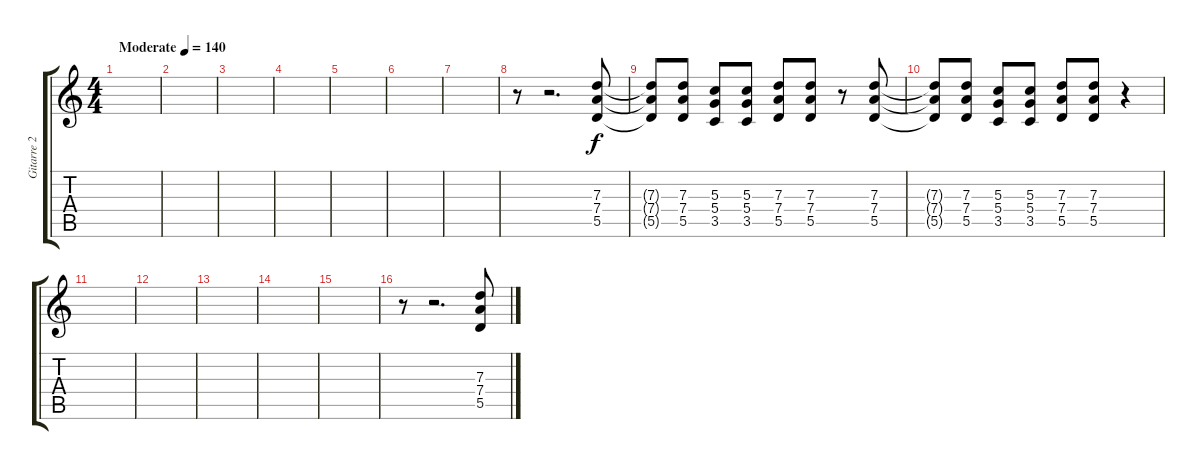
\track ("Gitarre 2" "Gitarre 2") {instrument distortionguitar}
\staff {score tabs}
\tuning (E4 B3 G3 D3 A2 E2) {hide}
\ts (4 4)
\tempo (140 "Moderate")
\clef g2
\ks c
|
|
|
|
|
|
|
r.8 r.2{d} (7.3 7.4 5.5).8 |
(7.3{t} 7.4{t} 5.5{t}).8 (7.3 7.4 5.5).8 (5.3 5.4 3.5).8 (5.3 5.4 3.5).8 (7.3 7.4 5.5).8 (7.3 7.4 5.5).8 r.8 (7.3 7.4 5.5).8 |
(7.3{t} 7.4{t} 5.5{t}).8 (7.3 7.4 5.5).8 (5.3 5.4 3.5).8 (5.3 5.4 3.5).8 (7.3 7.4 5.5).8 (7.3 7.4 5.5).8 r.4 |
|
|
|
|
|
r.8 r.2{d} (7.3 7.4 5.5).8
